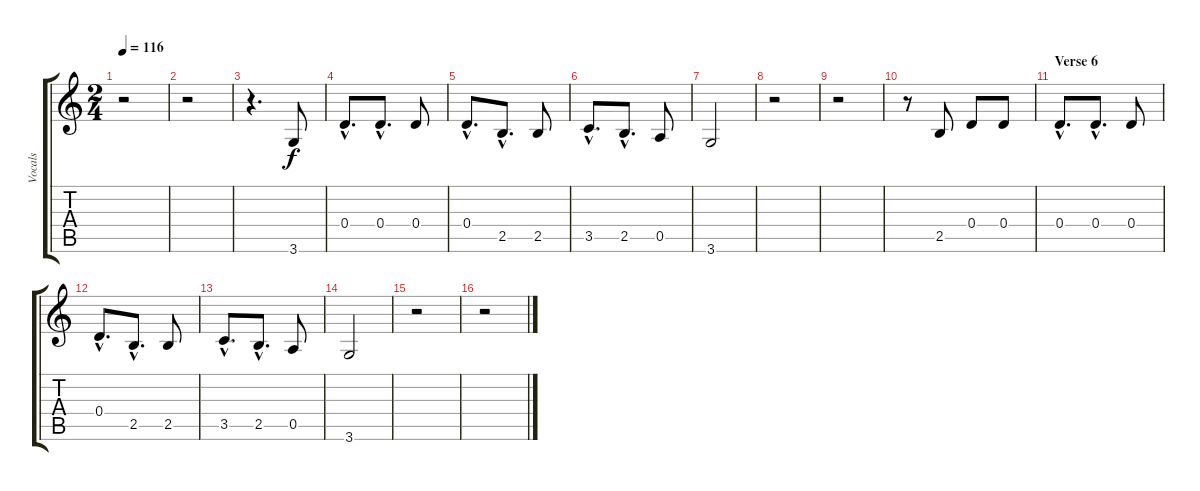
\track ("Vocals" "Vocals") {instrument acousticguitarsteel}
\staff {score tabs}
\tuning (E4 B3 G3 D3 A2 E2) {hide}
\ts (2 4)
\tempo 116
\clef g2
\ks c
r.2{dy f} |
r.2 |
r.4{d} 3.6.8 |
0.4{hac}.8{d} 0.4{hac}.8{d} 0.4.8 |
0.4{hac}.8{d} 2.5{hac}.8{d} 2.5.8 |
3.5{hac}.8{d} 2.5{hac}.8{d} 0.5.8 |
3.6.2 |
r.2 |
r.2 |
r.8 2.5.8 0.4.8 0.4.8 |
\section ("" "Verse 6")
0.4{hac}.8{d} 0.4{hac}.8{d} 0.4.8 |
0.4{hac}.8{d} 2.5{hac}.8{d} 2.5.8 |
3.5{hac}.8{d} 2.5{hac}.8{d} 0.5.8 |
3.6.2 |
r.2 |
r.2
